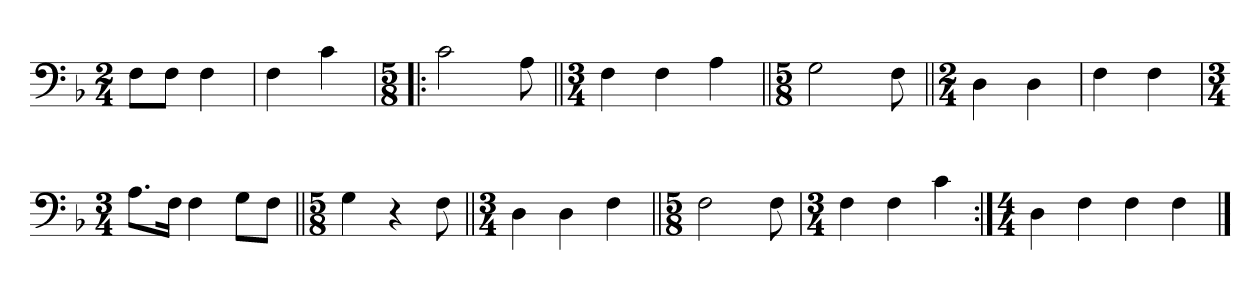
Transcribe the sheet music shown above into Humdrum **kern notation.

**kern
*part1
*staff1
*clefF4
*k[b-]
*M2/4
=1
8F\L
8F\J
4F\
=2
4F\
4c\
=3!|:
*M5/8
2c\
8A\
=4||
*M3/4
4F\
4F\
4A\
=5||
*M5/8
2G\
8F\
=6||
*M2/4
4D\
4D\
=7
4F\
4F\
=
*M3/4
8.A\L
16F\Jk
4F\
8G\L
8F\J
=9||
*M5/8
4G\
4r
8F\
=10||
*M3/4
4D\
4D\
4F\
=11||
*M5/8
2F\
8F\
=12
*M3/4
4F\
4F\
4c\
=13:|!
*M4/4
4D\
4F\
4F\
4F\
==
*-
